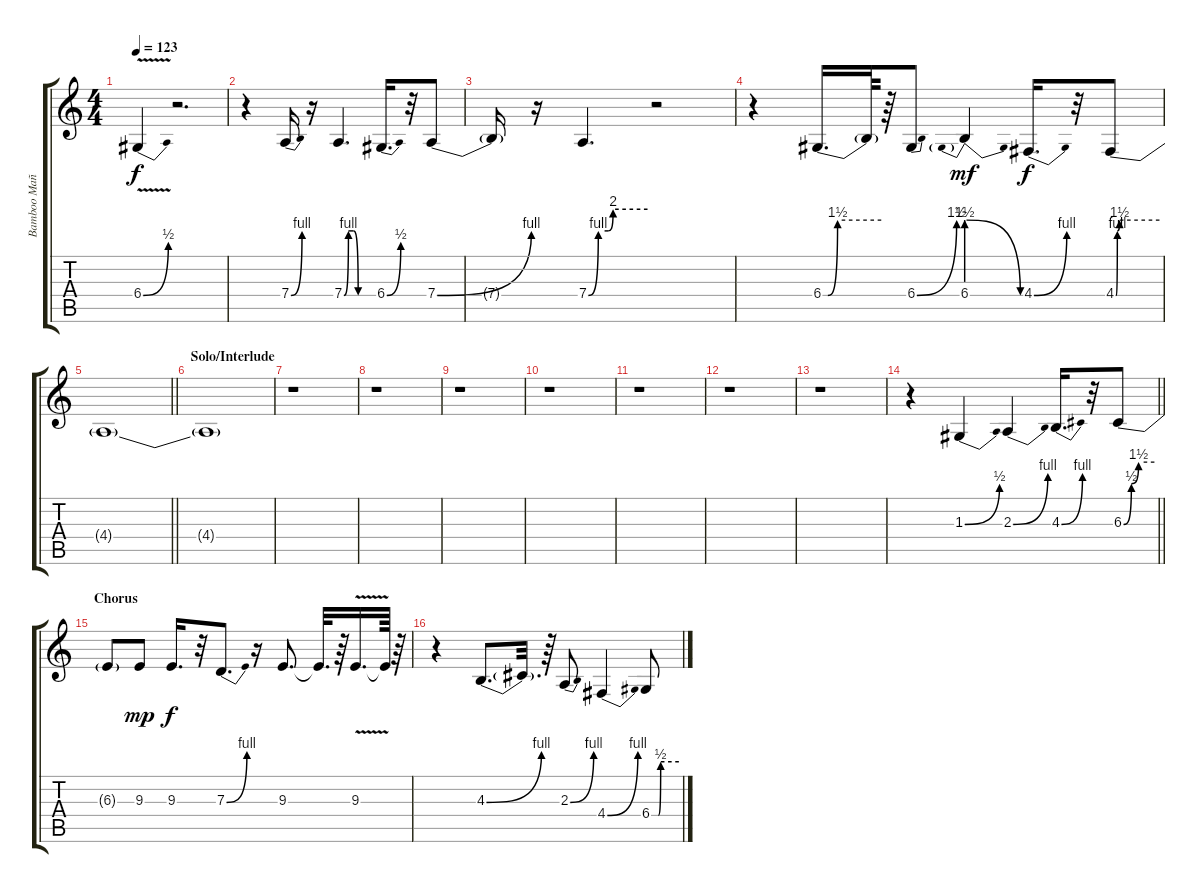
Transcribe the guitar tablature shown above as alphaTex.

\track ("Bamboo Mañalac - Vocal" "Bamboo Mañ") {instrument sopranosax}
\staff {score tabs}
\tuning (E4 B3 G3 D3 A2 E2) {hide}
\ts (4 4)
\tempo 123
\clef g2
\ks c
6.4{be (bend 0 0 60 2) v}.4{dy f} r.2{d} |
r.4 7.4{be (bend 0 0 60 4)}.16 r.16 7.4{be (custom 0 0 9 4 19 4 29 0 60 0)}.4{d} 6.4{be (bend 0 0 60 2)}.16{d} r.32 7.4{be (bend 0 0 60 4)}.8 |
7.4{t}.16 r.16 7.4{be (custom 0 0 10 4 20 4 25 8 60 8)}.4{d} r.2 |
r.4 6.4{be (custom 0 0 5 0 15 6 60 6)}.16{d} 6.4{t}.64 r.64 6.4{be (bend 0 0 60 6)}.8 6.4{be (prebendrelease 0 6 60 0)}.4{dy mf} 4.4{be (bend 0 0 60 4)}.16{d dy f} r.32 4.4{be (custom 0 0 2 4 5 6 60 6)}.8 |
\barLineRight lightlight
4.4{t}.1 |
\section ("" "Solo/Interlude")
4.4{t}.1 |
r.1 |
r.1 |
r.1 |
r.1 |
r.1 |
r.1 |
r.1 |
\barLineRight lightlight
r.4 1.3{be (bend 0 0 60 2)}.4 2.3{be (bend 0 0 60 4)}.4 4.3{be (bend 0 0 60 4)}.16{d} r.32 6.3{be (custom 0 0 15 2 29 6 60 6)}.8 |
\section ("" "Chorus")
6.3{t}.8 9.3.8{dy mp} 9.3.16{d dy f} r.32 7.3{be (bend 0 0 60 4)}.8{d} r.16 9.3.8{d} 9.3{t}.32{d} r.64 9.3{v}.16{d} 9.3{t}.64 r.64 |
r.4 4.3{be (bend 0 0 60 4)}.8{d} 4.3{t}.32{d} r.64 2.3{be (bend 0 0 60 4)}.8 4.4{be (bend 0 0 60 4)}.4 6.4{be (custom 0 0 15 0 20 2 60 2)}.8
